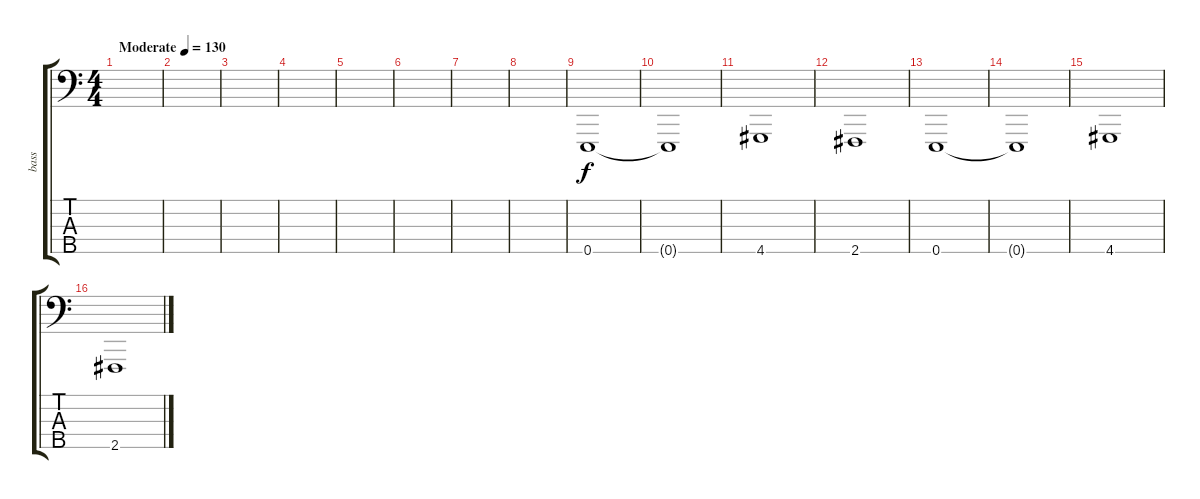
\track ("bass" "bass") {instrument electricbasspick}
\staff {score tabs}
\tuning (D2 A1 E1 B0 E0) {hide}
\ts (4 4)
\tempo (130 "Moderate")
\clef f4
\ks c
|
|
|
|
|
|
|
|
0.5.1 |
0.5{t}.1 |
4.5.1 |
2.5.1 |
0.5.1 |
0.5{t}.1 |
4.5.1 |
2.5.1
